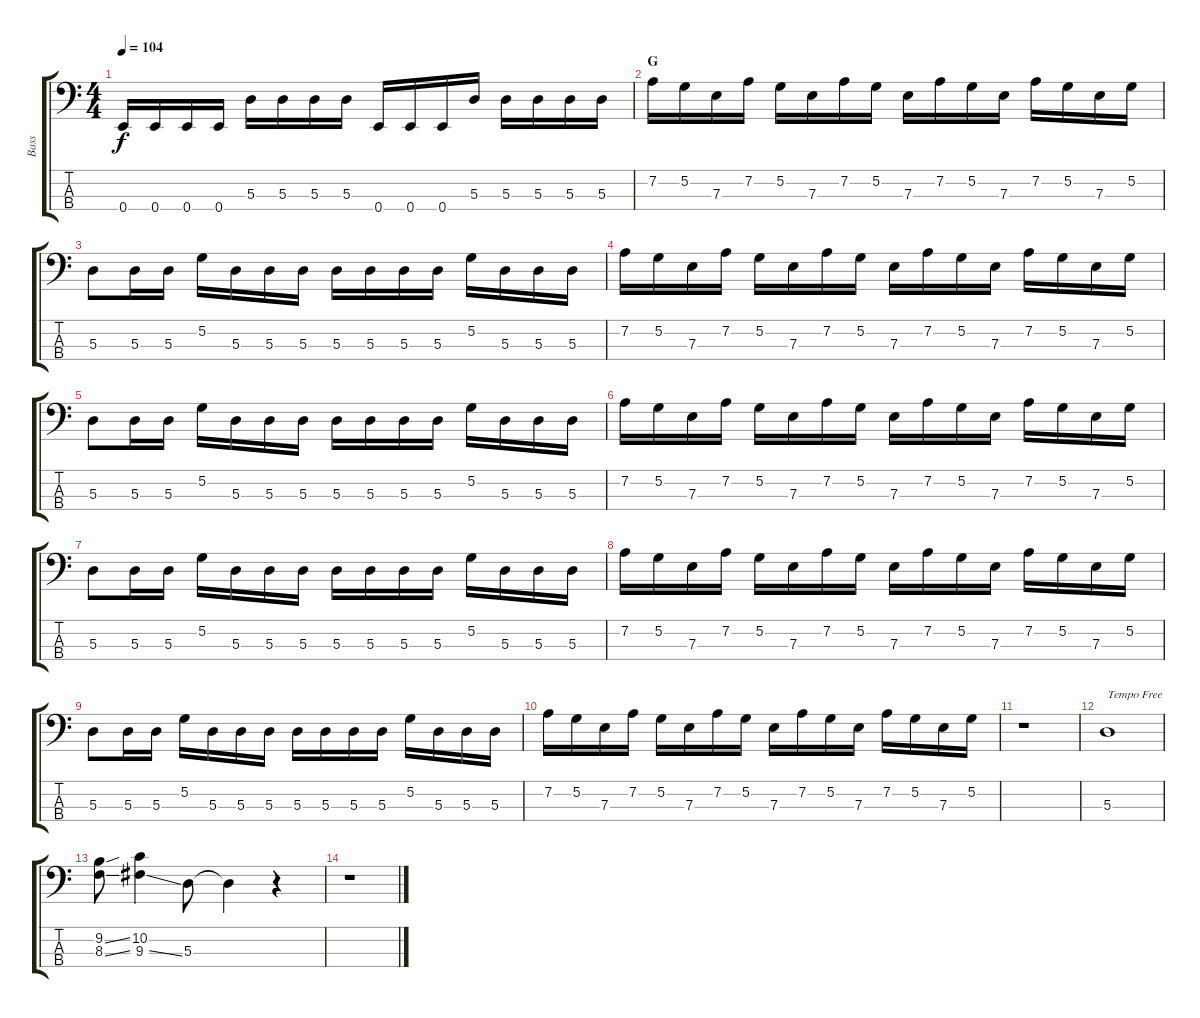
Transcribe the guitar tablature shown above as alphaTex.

\track ("Bass" "Bass") {instrument electricbassfinger}
\staff {score tabs}
\tuning (G2 D2 A1 E1) {hide}
\ts (4 4)
\tempo 104
\clef f4
\ks c
0.4.16{dy f} 0.4.16 0.4.16 0.4.16 5.3.16 5.3.16 5.3.16 5.3.16 0.4.16 0.4.16 0.4.16 5.3.16 5.3.16 5.3.16 5.3.16 5.3.16 |
\section ("" "G")
7.2.16 5.2.16 7.3.16 7.2.16 5.2.16 7.3.16 7.2.16 5.2.16 7.3.16 7.2.16 5.2.16 7.3.16 7.2.16 5.2.16 7.3.16 5.2.16 |
5.3.8 5.3.16 5.3.16 5.2.16 5.3.16 5.3.16 5.3.16 5.3.16 5.3.16 5.3.16 5.3.16 5.2.16 5.3.16 5.3.16 5.3.16 |
7.2.16 5.2.16 7.3.16 7.2.16 5.2.16 7.3.16 7.2.16 5.2.16 7.3.16 7.2.16 5.2.16 7.3.16 7.2.16 5.2.16 7.3.16 5.2.16 |
5.3.8 5.3.16 5.3.16 5.2.16 5.3.16 5.3.16 5.3.16 5.3.16 5.3.16 5.3.16 5.3.16 5.2.16 5.3.16 5.3.16 5.3.16 |
7.2.16 5.2.16 7.3.16 7.2.16 5.2.16 7.3.16 7.2.16 5.2.16 7.3.16 7.2.16 5.2.16 7.3.16 7.2.16 5.2.16 7.3.16 5.2.16 |
5.3.8 5.3.16 5.3.16 5.2.16 5.3.16 5.3.16 5.3.16 5.3.16 5.3.16 5.3.16 5.3.16 5.2.16 5.3.16 5.3.16 5.3.16 |
7.2.16 5.2.16 7.3.16 7.2.16 5.2.16 7.3.16 7.2.16 5.2.16 7.3.16 7.2.16 5.2.16 7.3.16 7.2.16 5.2.16 7.3.16 5.2.16 |
5.3.8 5.3.16 5.3.16 5.2.16 5.3.16 5.3.16 5.3.16 5.3.16 5.3.16 5.3.16 5.3.16 5.2.16 5.3.16 5.3.16 5.3.16 |
7.2.16 5.2.16 7.3.16 7.2.16 5.2.16 7.3.16 7.2.16 5.2.16 7.3.16 7.2.16 5.2.16 7.3.16 7.2.16 5.2.16 7.3.16 5.2.16 |
r.1 |
5.3.1{txt "Tempo Free"} |
(9.2{ss} 8.3{ss}).8 (10.2 9.3{ss}).4 5.3.8 5.3{t}.4 r.4 |
r.1
